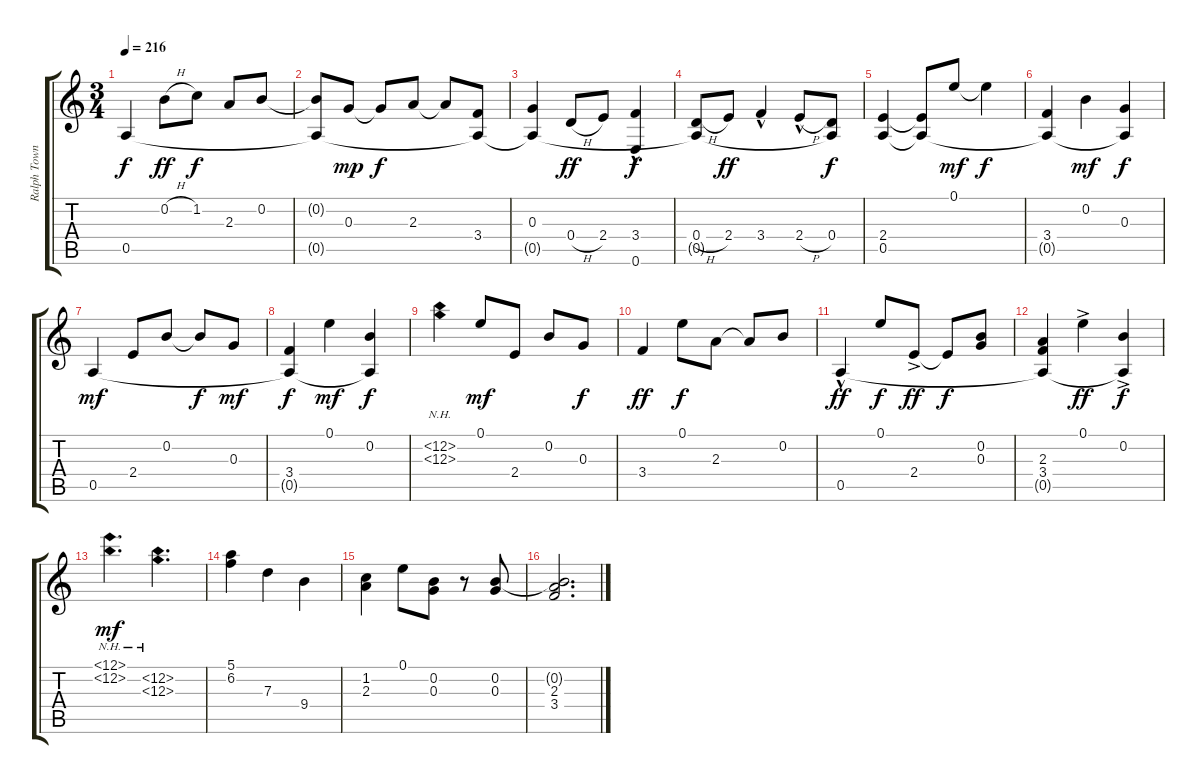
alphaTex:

\track ("Ralph Towner" "Ralph Town") {instrument acousticguitarnylon}
\staff {score tabs}
\tuning (E4 B3 G3 D3 A2 E2) {hide}
\ts (3 4)
\tempo 216
\clef g2
\ks c
0.5.4{dy f} 0.2{h}.8{dy ff} 1.2.8{dy f} 2.3.8 0.2.8 |
(0.2{t} 0.5{t}).8 0.3.8{dy mp} 0.3{t}.8{dy f} 2.3.8 2.3{t}.8 (3.4 0.5{t}).8 |
(0.3 0.5{t}).4 0.4{h}.8{dy ff} 2.4.8 (3.4{hac} 0.6).4{dy f} |
(0.4{h} 0.5{t}).8 2.4.8{dy ff} 3.4{hac}.4 2.4{h hac}.8 (0.4 0.5{t}).8{dy f} |
(2.4 0.5).4 (2.4{t} 0.5{t}).8 0.1.8{dy mf} 0.1{t}.4{dy f} |
(3.4 0.5{t}).4 0.2.4{dy mf} (0.3 0.5{t}).4{dy f} |
0.5.4{dy mf} 2.4.8 0.2.8 0.2{t}.8{dy f} 0.3.8{dy mf} |
(3.4 0.5{t}).4{dy f} 0.1.4{dy mf} (0.2 0.5{t}).4{dy f} |
(12.2{nh} 12.3{nh}).4 0.1.8{dy mf} 2.4.8 0.2.8 0.3.8{dy f} |
3.4.4{dy ff} 0.1.8{dy f} 2.3.8 2.3{t}.8 0.2.8 |
0.5{hac}.4{dy ff} 0.1.8{dy f} 2.4{ac}.8{dy ff} 2.4{t}.8{dy f} (0.2 0.3).8 |
(2.3 3.4 0.5{t}).4 0.1{ac}.4{dy ff} (0.2{ac} 0.5{t}).4{dy f} |
(12.1{nh} 12.2{nh}).4{d dy mf} (12.2{nh} 12.3{nh}).4{d} |
(5.1 6.2).4 7.3.4 9.4.4 |
(1.2 2.3).4 0.1.8 (0.2 0.3).8 r.8 (0.2 0.3).8 |
(0.2{t} 2.3 3.4).2{d}
